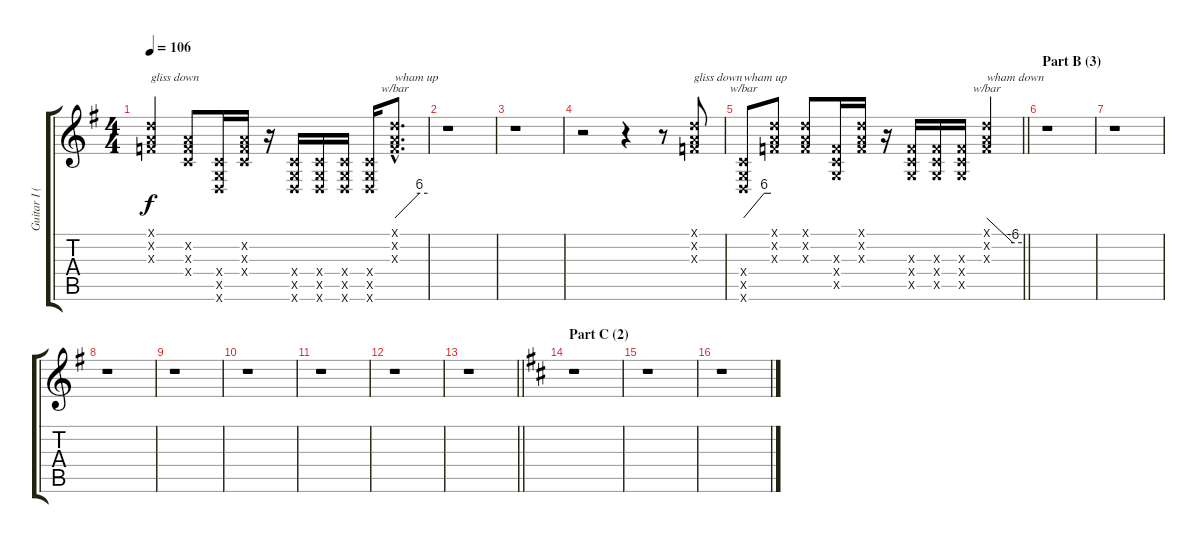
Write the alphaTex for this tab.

\track ("Guitar I (Sugizo)" "Guitar I (") {instrument distortionguitar}
\staff {score tabs}
\tuning (D4 A3 F3 C3 G2 D2) {hide}
\ts (4 4)
\tempo 106
\clef g2
\ks g
(0.1{x} 0.2{x} 0.3{x}).4{txt "gliss down" dy f} (0.2{x} 0.3{x} 0.4{x}).8 (0.4{x} 0.5{x} 0.6{x}).16 (0.2{x} 0.3{x} 0.4{x}).16 r.16 (0.4{x} 0.5{x} 0.6{x}).16 (0.4{x} 0.5{x} 0.6{x}).16 (0.4{x} 0.5{x} 0.6{x}).16 (0.4{x} 0.5{x} 0.6{x}).16 (0.1{hac x} 0.2{hac x} 0.3{hac x}).8{d tbe (custom default 0 0 45 24 60 24) txt "wham up"} |
r.1 |
r.1 |
r.2 r.4 r.8 (0.1{x} 0.2{x} 0.3{x}).8{txt "gliss down"} |
\barLineRight lightlight
(0.4{x} 0.5{x} 0.6{x}).8{tbe (custom default 0 0 45 24 60 24) txt "wham up"} (0.1{x} 0.2{x} 0.3{x}).8 (0.1{x} 0.2{x} 0.3{x}).8 (0.3{x} 0.4{x} 0.5{x}).16 (0.1{x} 0.2{x} 0.3{x}).16 r.16 (0.3{x} 0.4{x} 0.5{x}).16 (0.3{x} 0.4{x} 0.5{x}).16 (0.3{x} 0.4{x} 0.5{x}).16 (0.1{x} 0.2{x} 0.3{x}).4{tbe (custom default 0 0 45 -24 60 -24) txt "wham down"} |
\section ("" "Part B (3)")
r.1 |
r.1 |
r.1 |
r.1 |
r.1 |
r.1 |
r.1 |
\barLineRight lightlight
r.1 |
\section ("" "Part C (2)")
\ks d
r.1 |
r.1 |
r.1
